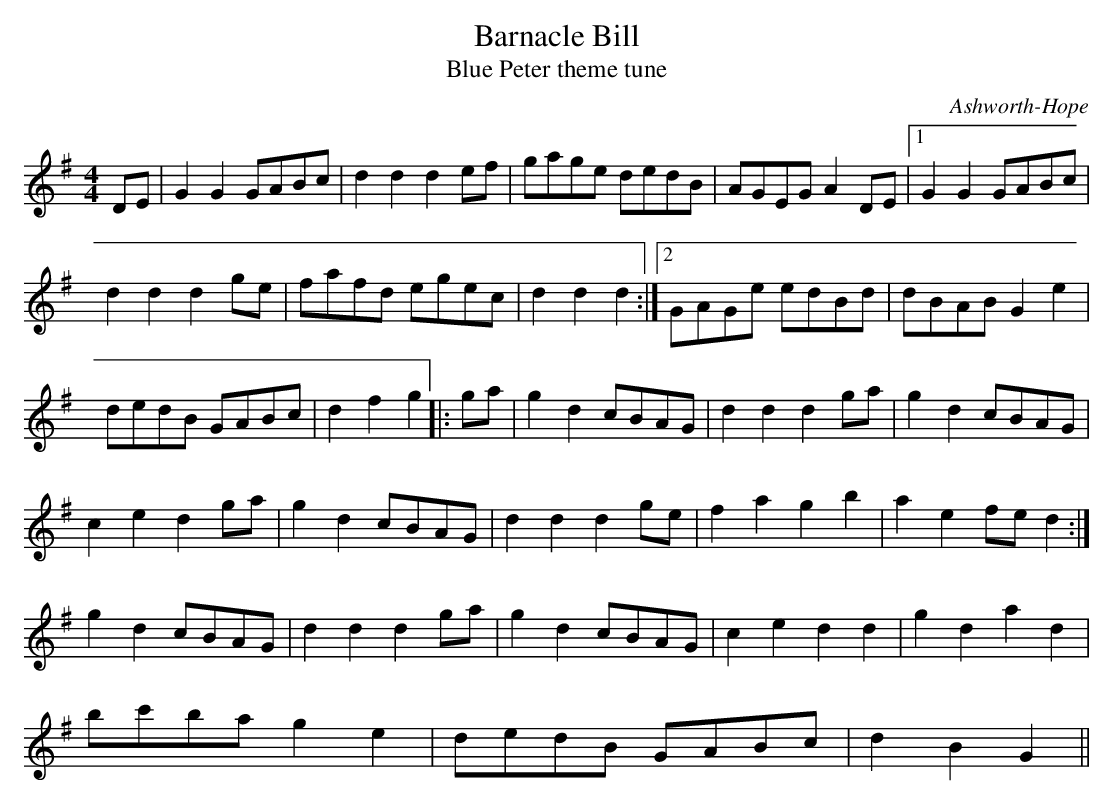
X:1
T:Barnacle Bill
T:Blue Peter theme tune
C:Ashworth-Hope
L:1/8
M:4/4
K:G major
DE | G2G2 GABc | d2d2 d2ef | gage dedB | AGEG A2DE |1 G2G2 GABc |
d2d2 d2ge | fafd egec | d2d2d2 :|2 GAGe edBd | dBAB G2e2 |
dedB GABc | d2f2 g2 |: ga | g2d2 cBAG | d2d2 d2ga | g2d2 cBAG |
c2e2 d2ga | g2d2 cBAG | d2d2 d2ge | f2a2 g2b2 | a2e2 fed2 :|
g2d2 cBAG | d2d2 d2ga | g2d2 cBAG | c2e2 d2d2 | g2d2 a2d2 |
bc'ba g2e2 | dedB GABc | d2B2 G2 ||
